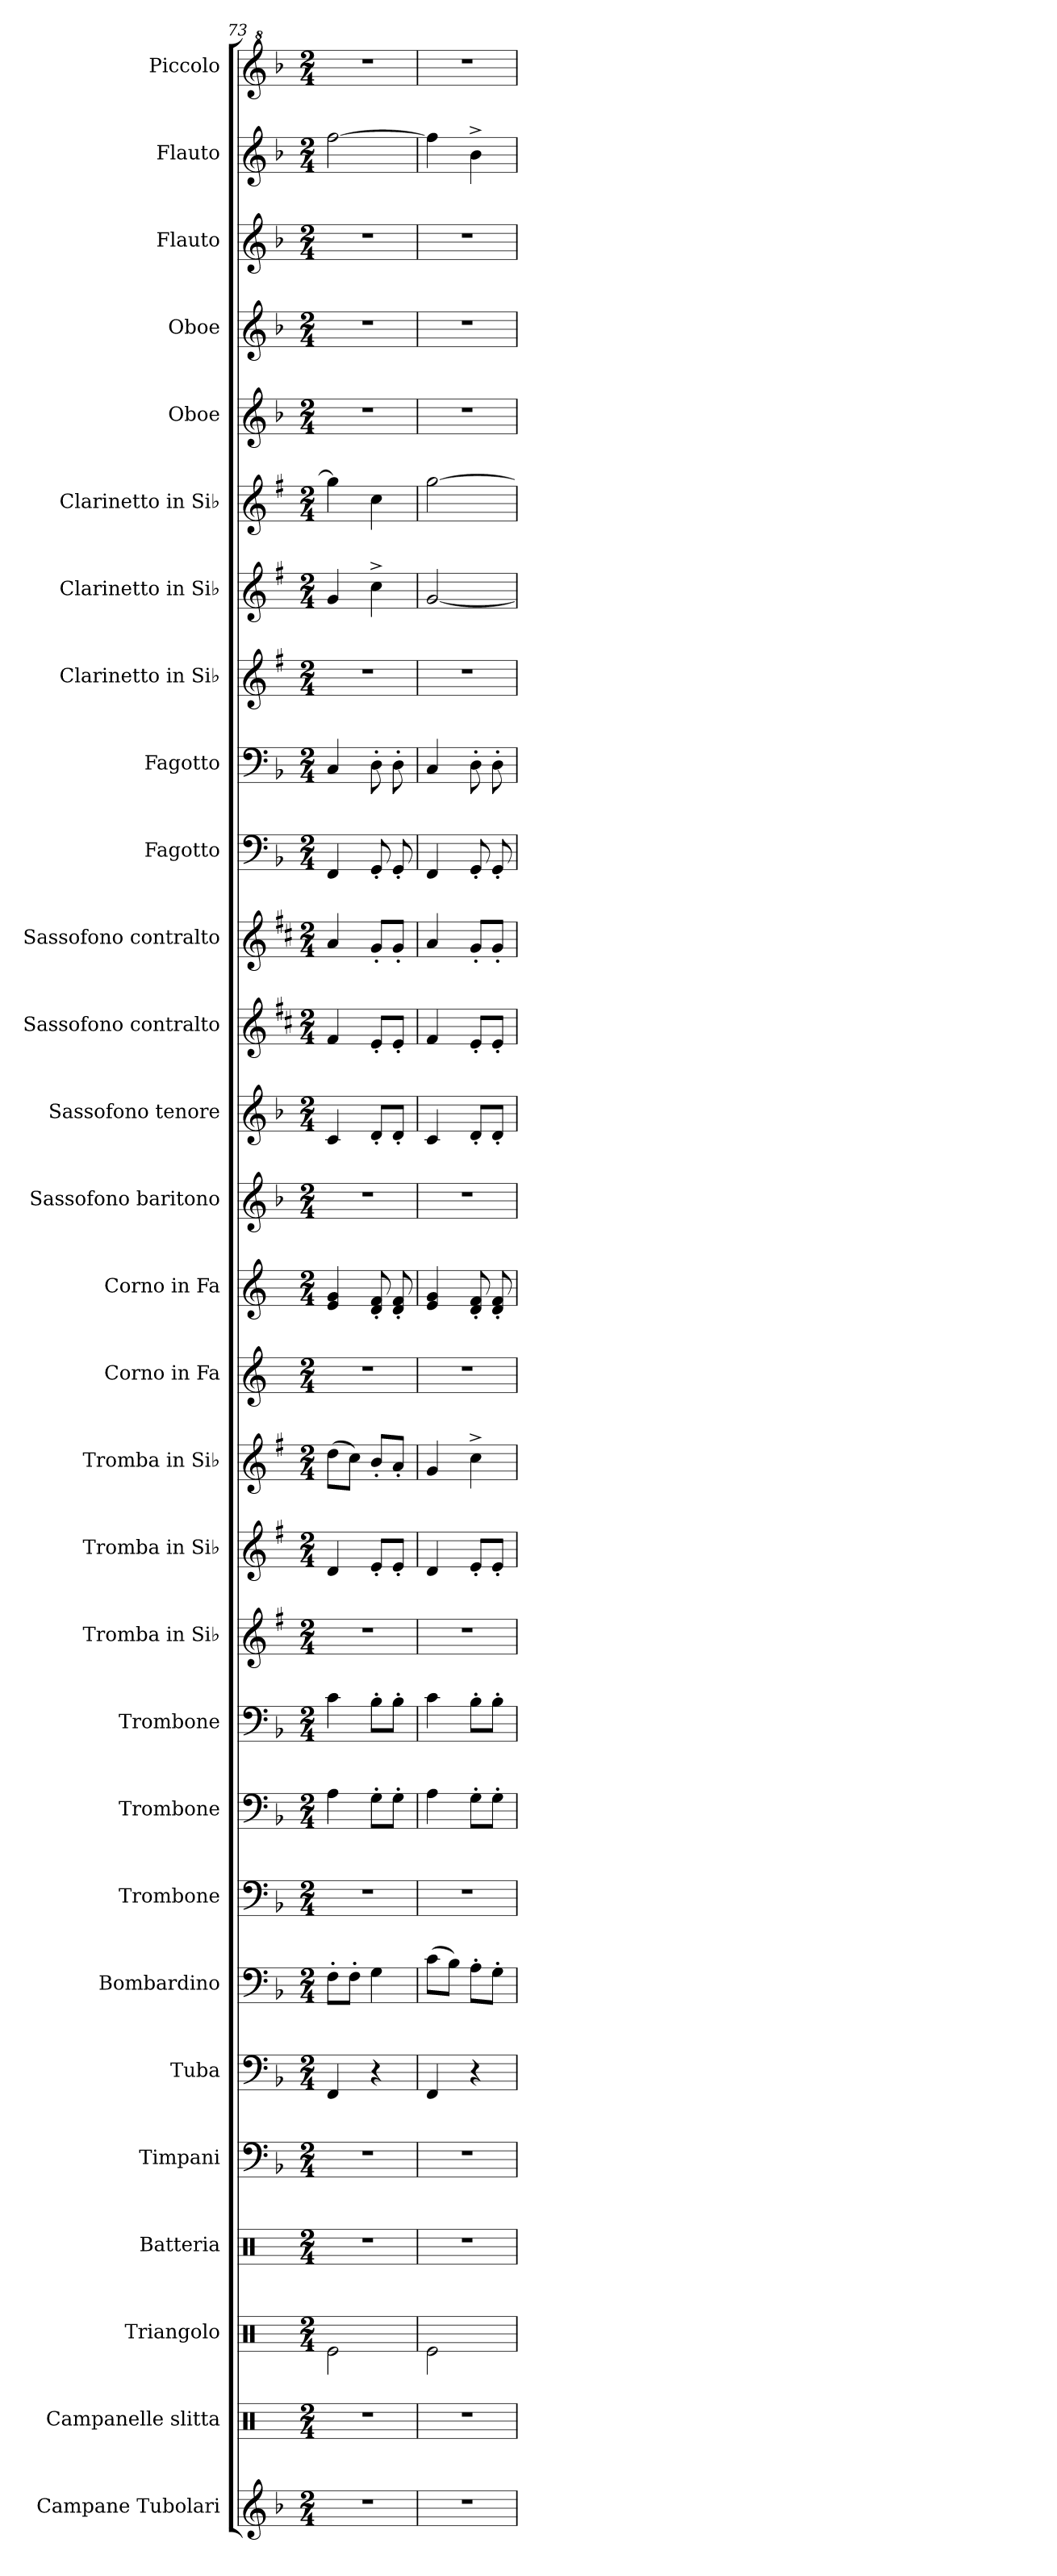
**kern	**kern	**kern	**kern	**kern	**kern	**kern	**kern	**kern	**kern	**kern	**kern	**kern	**kern	**kern	**kern	**kern	**kern	**kern	**kern	**kern	**kern	**kern	**kern	**kern	**kern	**kern	**kern	**kern
*part29	*part28	*part27	*part26	*part25	*part24	*part23	*part22	*part21	*part20	*part19	*part18	*part17	*part16	*part15	*part14	*part13	*part12	*part11	*part10	*part9	*part8	*part7	*part6	*part5	*part4	*part3	*part2	*part1
*staff29	*staff28	*staff27	*staff26	*staff25	*staff24	*staff23	*staff22	*staff21	*staff20	*staff19	*staff18	*staff17	*staff16	*staff15	*staff14	*staff13	*staff12	*staff11	*staff10	*staff9	*staff8	*staff7	*staff6	*staff5	*staff4	*staff3	*staff2	*staff1
*I"Campane Tubolari	*I"Campanelle slitta	*I"Triangolo	*I"Batteria	*I"Timpani	*I"Tuba	*I"Bombardino	*I"Trombone	*I"Trombone	*I"Trombone	*I"Tromba in Si♭	*I"Tromba in Si♭	*I"Tromba in Si♭	*I"Corno in Fa	*I"Corno in Fa	*I"Sassofono baritono	*I"Sassofono tenore	*I"Sassofono contralto	*I"Sassofono contralto	*I"Fagotto	*I"Fagotto	*I"Clarinetto in Si♭	*I"Clarinetto in Si♭	*I"Clarinetto in Si♭	*I"Oboe	*I"Oboe	*I"Flauto	*I"Flauto	*I"Piccolo
*I'Camp. tb.	*	*I'Triang.	*I'Batt.	*I'Timp.	*I'Tba.	*	*I'Tbn.	*I'Tbn.	*I'Tbn.	*I'Tr. Si♭	*I'Tr. Si♭	*I'Tr. Si♭	*I'Cor. Fa	*I'Cor. Fa	*	*	*	*	*I'Fag.	*I'Fag.	*I'Cl. Si♭	*I'Cl. Si♭	*I'Cl. Si♭	*I'Ob.	*I'Ob.	*I'Fl.	*I'Fl.	*
*clefG2	*clefX	*clefX	*clefX	*clefF4	*clefF4	*clefF4	*clefF4	*clefF4	*clefF4	*clefG2	*clefG2	*clefG2	*clefG2	*clefG2	*clefG2	*clefG2	*clefG2	*clefG2	*clefF4	*clefF4	*clefG2	*clefG2	*clefG2	*clefG2	*clefG2	*clefG2	*clefG2	*clefG^2
*	*	*	*	*	*	*	*	*	*	*ITrd1c2	*ITrd1c2	*ITrd1c2	*ITrd4c7	*ITrd4c7	*ITrd12c21	*ITrd8c14	*ITrd5c9	*ITrd5c9	*	*	*ITrd1c2	*ITrd1c2	*ITrd1c2	*	*	*	*	*ITrd-7c-12
*k[b-]	*k[]	*k[]	*k[]	*k[b-]	*k[b-]	*k[b-]	*k[b-]	*k[b-]	*k[b-]	*k[b-]	*k[b-]	*k[b-]	*k[b-]	*k[b-]	*k[b-]	*k[b-]	*k[b-]	*k[b-]	*k[b-]	*k[b-]	*k[b-]	*k[b-]	*k[b-]	*k[b-]	*k[b-]	*k[b-]	*k[b-]	*k[b-]
*M2/4	*M2/4	*M2/4	*M2/4	*M2/4	*M2/4	*M2/4	*M2/4	*M2/4	*M2/4	*M2/4	*M2/4	*M2/4	*M2/4	*M2/4	*M2/4	*M2/4	*M2/4	*M2/4	*M2/4	*M2/4	*M2/4	*M2/4	*M2/4	*M2/4	*M2/4	*M2/4	*M2/4	*M2/4
=73	=73	=73	=73	=73	=73	=73	=73	=73	=73	=73	=73	=73	=73	=73	=73	=73	=73	=73	=73	=73	=73	=73	=73	=73	=73	=73	=73	=73
2r	2r	2Re\	2r	2r	4FF/	8F'\L	2r	4A\	4c\	2r	4c/	(8cc\L	2r	4A/ 4c/	2r	4C/	4A/	4c/	4FF/	4C/	2r	4f/	4ff\]	2r	2r	2r	[2ff\	2r
.	.	.	.	.	.	8F'\J	.	.	.	.	.	8b-\J)	.	.	.	.	.	.	.	.	.	.	.	.	.	.	.	.
.	.	.	.	.	4r	4G\	.	8G'\L	8B-'\L	.	8d'/L	8a'/L	.	8G/' 8B-/'	.	8D'/L	8G'/L	8B-'/L	8GG'/	8D'\	.	4b-^\	4b-\	.	.	.	.	.
.	.	.	.	.	.	.	.	8G'\J	8B-'\J	.	8d'/J	8g'/J	.	8G/' 8B-/'	.	8D'/J	8G'/J	8B-'/J	8GG'/	8D'\	.	.	.	.	.	.	.	.
=74	=74	=74	=74	=74	=74	=74	=74	=74	=74	=74	=74	=74	=74	=74	=74	=74	=74	=74	=74	=74	=74	=74	=74	=74	=74	=74	=74	=74
2r	2r	2Re\	2r	2r	4FF/	(8c\L	2r	4A\	4c\	2r	4c/	4f/	2r	4A/ 4c/	2r	4C/	4A/	4c/	4FF/	4C/	2r	[2f/	[2ff\	2r	2r	2r	4ff\]	2r
.	.	.	.	.	.	8B-\J)	.	.	.	.	.	.	.	.	.	.	.	.	.	.	.	.	.	.	.	.	.	.
.	.	.	.	.	4r	8A'\L	.	8G'\L	8B-'\L	.	8d'/L	4b-^\	.	8G/' 8B-/'	.	8D'/L	8G'/L	8B-'/L	8GG'/	8D'\	.	.	.	.	.	.	4b-^\	.
.	.	.	.	.	.	8G'\J	.	8G'\J	8B-'\J	.	8d'/J	.	.	8G/' 8B-/'	.	8D'/J	8G'/J	8B-'/J	8GG'/	8D'\	.	.	.	.	.	.	.	.
=	=	=	=	=	=	=	=	=	=	=	=	=	=	=	=	=	=	=	=	=	=	=	=	=	=	=	=	=
*-	*-	*-	*-	*-	*-	*-	*-	*-	*-	*-	*-	*-	*-	*-	*-	*-	*-	*-	*-	*-	*-	*-	*-	*-	*-	*-	*-	*-
